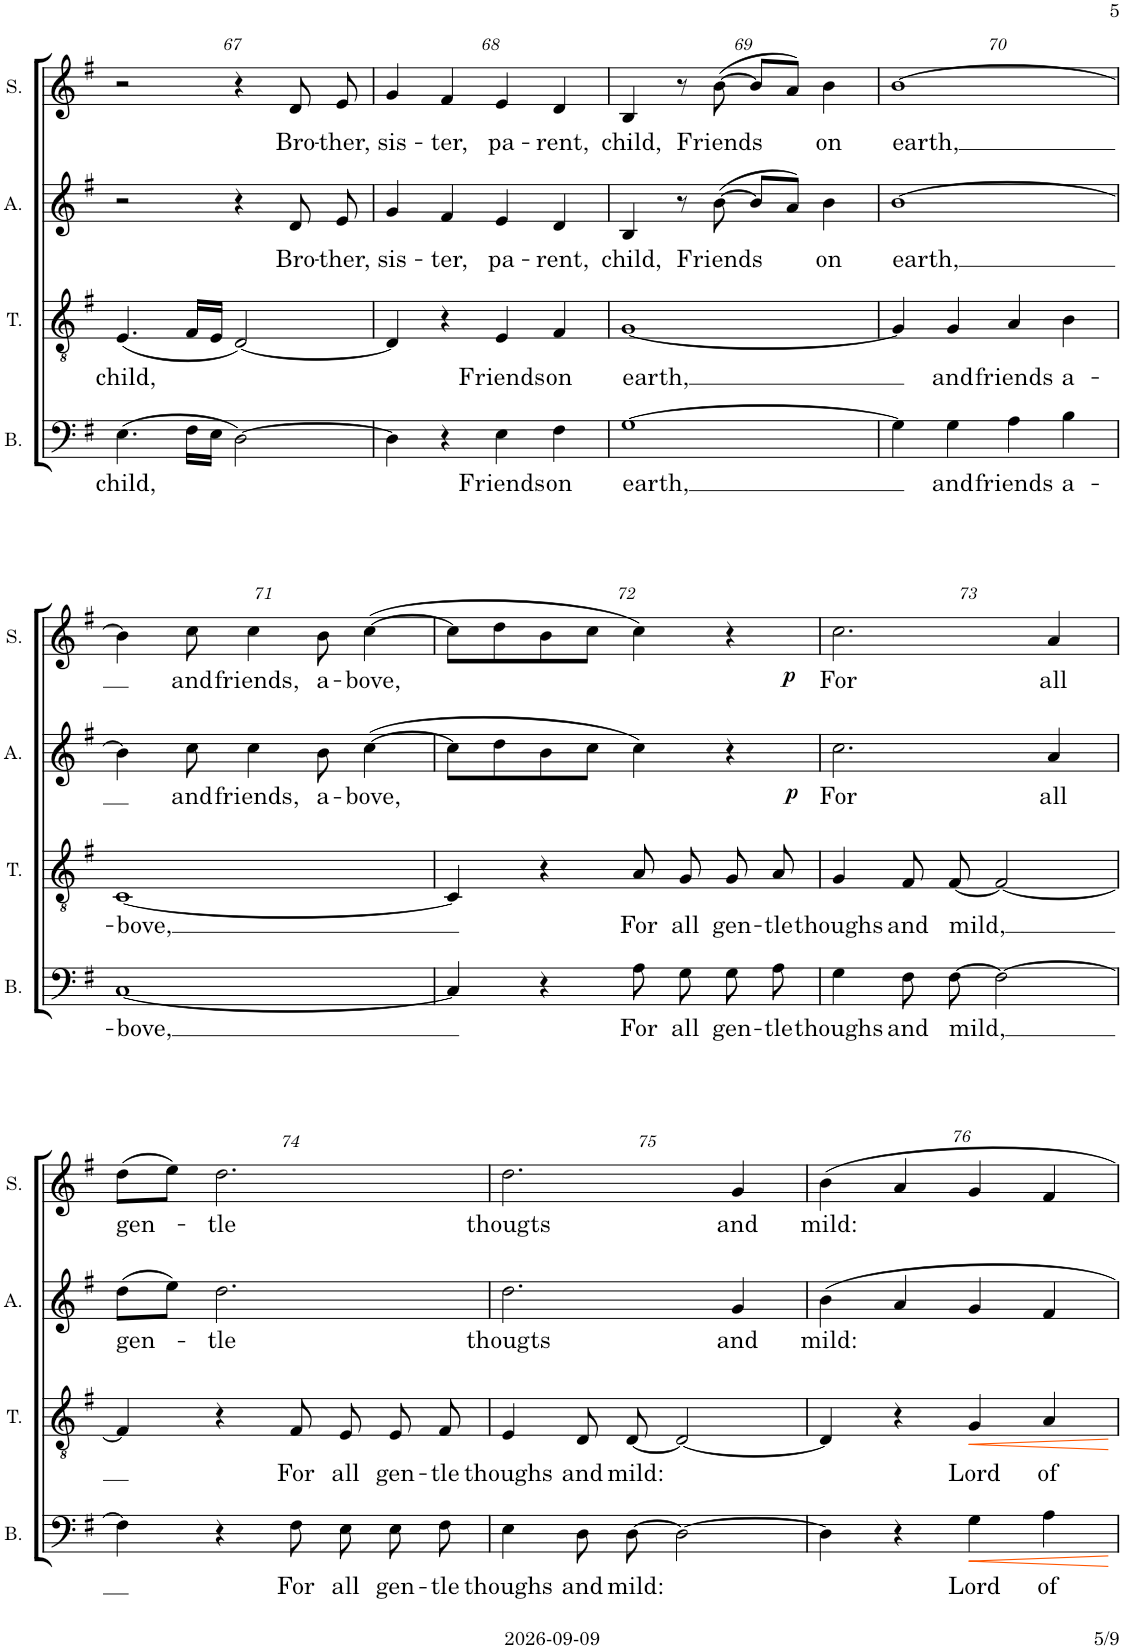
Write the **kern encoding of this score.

**kern	**text	**dynam	**kern	**text	**dynam	**kern	**text	**dynam	**kern	**text	**dynam
*part4	*part4	*part4	*part3	*part3	*part3	*part2	*part2	*part2	*part1	*part1	*part1
*staff4	*staff4	*staff4	*staff3	*staff3	*staff3	*staff2	*staff2	*staff2	*staff1	*staff1	*staff1
*I"Bass	*	*	*I"Tenor	*	*	*I"Alto	*	*	*I"Soprano	*	*
*I'B.	*	*	*I'T.	*	*	*I'A.	*	*	*I'S.	*	*
!!LO:PB:g=z
*clefF4	*	*	*clefGv2	*	*	*clefG2	*	*	*clefG2	*	*
*k[f#]	*	*	*k[f#]	*	*	*k[f#]	*	*	*k[f#]	*	*
*M2/2	*	*	*M2/2	*	*	*M2/2	*	*	*M2/2	*	*
=67	=67	=67	=67	=67	=67	=67	=67	=67	=67	=67	=67
!	!LO:LY:b	!	!	!LO:LY:b	!	!	!	!	!	!	!
(4.E\	child,	.	(4.E/	child,	.	2r	.	.	2r	.	.
16F#\LL	.	.	16F#/LL	.	.	.	.	.	.	.	.
16E\JJ	.	.	16E/JJ	.	.	.	.	.	.	.	.
[2D\)	.	.	[2D/)	.	.	4r	.	.	4r	.	.
!	!	!	!	!	!	!	!LO:LY:b	!	!	!LO:LY:b	!
.	.	.	.	.	.	8d/	Bro-	.	8d/	Bro-	.
!	!	!	!	!	!	!	!LO:LY:b	!	!	!LO:LY:b	!
.	.	.	.	.	.	8e/	-ther,	.	8e/	-ther,	.
=68	=68	=68	=68	=68	=68	=68	=68	=68	=68	=68	=68
!	!	!	!	!	!	!	!LO:LY:b	!	!	!LO:LY:b	!
4D\]	.	.	4D/]	.	.	4g/	sis-	.	4g/	sis-	.
!	!	!	!	!	!	!	!LO:LY:b	!	!	!LO:LY:b	!
4r	.	.	4r	.	.	4f#/	-ter,	.	4f#/	-ter,	.
!	!LO:LY:b	!	!	!LO:LY:b	!	!	!LO:LY:b	!	!	!LO:LY:b	!
4E\	Friends	.	4E/	Friends	.	4e/	pa-	.	4e/	pa-	.
!	!LO:LY:b	!	!	!LO:LY:b	!	!	!LO:LY:b	!	!	!LO:LY:b	!
4F#\	on	.	4F#/	on	.	4d/	-rent,	.	4d/	-rent,	.
=69	=69	=69	=69	=69	=69	=69	=69	=69	=69	=69	=69
!	!LO:LY:b	!	!	!LO:LY:b	!	!	!LO:LY:b	!	!	!LO:LY:b	!
[1G	earth,	.	[1G	earth,	.	4B/	child,	.	4B/	child,	.
.	.	.	.	.	.	8r	.	.	8r	.	.
!	!	!	!	!	!	!	!LO:LY:b	!	!	!LO:LY:b	!
.	.	.	.	.	.	([8b\	Friends	.	([8b\	Friends	.
.	.	.	.	.	.	8b/L]	.	.	8b/L]	.	.
.	.	.	.	.	.	8a/J)	.	.	8a/J)	.	.
!	!	!	!	!	!	!	!LO:LY:b	!	!	!LO:LY:b	!
.	.	.	.	.	.	4b\	on	.	4b\	on	.
=70	=70	=70	=70	=70	=70	=70	=70	=70	=70	=70	=70
!	!	!	!	!	!	!	!LO:LY:b	!	!	!LO:LY:b	!
4G\]	.	.	4G/]	.	.	[1b	earth,	.	[1b	earth,	.
!	!LO:LY:b	!	!	!LO:LY:b	!	!	!	!	!	!	!
4G\	and	.	4G/	and	.	.	.	.	.	.	.
!	!LO:LY:b	!	!	!LO:LY:b	!	!	!	!	!	!	!
4A\	friends	.	4A/	friends	.	.	.	.	.	.	.
!	!LO:LY:b	!	!	!LO:LY:b	!	!	!	!	!	!	!
4B\	a-	.	4B\	a-	.	.	.	.	.	.	.
!!LO:LB:g=z
=71	=71	=71	=71	=71	=71	=71	=71	=71	=71	=71	=71
!	!LO:LY:b	!	!	!LO:LY:b	!	!	!	!	!	!	!
[1C	-bove,	.	[1C	-bove,	.	4b\]	.	.	4b\]	.	.
!	!	!	!	!	!	!	!LO:LY:b	!	!	!LO:LY:b	!
.	.	.	.	.	.	8cc\	and	.	8cc\	and	.
!	!	!	!	!	!	!	!LO:LY:b	!	!	!LO:LY:b	!
.	.	.	.	.	.	4cc\	friends,	.	4cc\	friends,	.
!	!	!	!	!	!	!	!LO:LY:b	!	!	!LO:LY:b	!
.	.	.	.	.	.	8b\	a-	.	8b\	a-	.
!	!	!	!	!	!	!	!LO:LY:b	!	!	!LO:LY:b	!
.	.	.	.	.	.	([4cc\	-bove,	.	([4cc\	-bove,	.
=72	=72	=72	=72	=72	=72	=72	=72	=72	=72	=72	=72
4C/]	.	.	4C/]	.	.	8cc\L]	.	.	8cc\L]	.	.
.	.	.	.	.	.	8dd\	.	.	8dd\	.	.
4r	.	.	4r	.	.	8b\	.	.	8b\	.	.
.	.	.	.	.	.	8cc\J	.	.	8cc\J	.	.
!	!LO:LY:b	!	!	!LO:LY:b	!	!	!	!	!	!	!
8A\	For	.	8A/	For	.	4cc\)	.	.	4cc\)	.	.
!	!LO:LY:b	!	!	!LO:LY:b	!	!	!	!	!	!	!
8G\	all	.	8G/	all	.	.	.	.	.	.	.
!	!LO:LY:b	!	!	!LO:LY:b	!	!	!	!	!	!	!
8G\	gen-	.	8G/	gen-	.	4r	.	.	4r	.	.
!	!LO:LY:b	!	!	!LO:LY:b	!	!	!	!	!	!	!
8A\	-tle	.	8A/	-tle	.	.	.	.	.	.	.
=73	=73	=73	=73	=73	=73	=73	=73	=73	=73	=73	=73
!	!LO:LY:b	!	!	!LO:LY:b	!	!	!LO:LY:b	!LO:DY:b	!	!LO:LY:b	!LO:DY:b
4G\	thoughs	.	4G/	thoughs	.	2.cc\	For	p	2.cc\	For	p
!	!LO:LY:b	!	!	!LO:LY:b	!	!	!	!	!	!	!
8F#\	and	.	8F#/	and	.	.	.	.	.	.	.
!	!LO:LY:b	!	!	!LO:LY:b	!	!	!	!	!	!	!
[8F#\	mild,	.	[8F#/	mild,	.	.	.	.	.	.	.
2F#\_	.	.	2F#/_	.	.	.	.	.	.	.	.
!	!	!	!	!	!	!	!LO:LY:b	!	!	!LO:LY:b	!
.	.	.	.	.	.	4a/	all	.	4a/	all	.
!!LO:LB:g=z
=74	=74	=74	=74	=74	=74	=74	=74	=74	=74	=74	=74
!	!	!	!	!	!	!	!LO:LY:b	!	!	!LO:LY:b	!
4F#\]	.	.	4F#/]	.	.	(8dd\L	-gen-	.	(8dd\L	-gen-	.
.	.	.	.	.	.	8ee\J)	.	.	8ee\J)	.	.
!	!	!	!	!	!	!	!LO:LY:b	!	!	!LO:LY:b	!
4r	.	.	4r	.	.	2.dd\	-tle	.	2.dd\	-tle	.
!	!LO:LY:b	!	!	!LO:LY:b	!	!	!	!	!	!	!
8F#\	For	.	8F#/	For	.	.	.	.	.	.	.
!	!LO:LY:b	!	!	!LO:LY:b	!	!	!	!	!	!	!
8E\	all	.	8E/	all	.	.	.	.	.	.	.
!	!LO:LY:b	!	!	!LO:LY:b	!	!	!	!	!	!	!
8E\	gen-	.	8E/	gen-	.	.	.	.	.	.	.
!	!LO:LY:b	!	!	!LO:LY:b	!	!	!	!	!	!	!
8F#\	-tle	.	8F#/	-tle	.	.	.	.	.	.	.
=75	=75	=75	=75	=75	=75	=75	=75	=75	=75	=75	=75
!	!LO:LY:b	!	!	!LO:LY:b	!	!	!LO:LY:b	!	!	!LO:LY:b	!
4E\	thoughs	.	4E/	thoughs	.	2.dd\	thougts	.	2.dd\	thougts	.
!	!LO:LY:b	!	!	!LO:LY:b	!	!	!	!	!	!	!
8D\	and	.	8D/	and	.	.	.	.	.	.	.
!	!LO:LY:b	!	!	!LO:LY:b	!	!	!	!	!	!	!
[8D\	mild:	.	[8D/	mild:	.	.	.	.	.	.	.
2D\_	.	.	2D/_	.	.	.	.	.	.	.	.
!	!	!	!	!	!	!	!LO:LY:b	!	!	!LO:LY:b	!
.	.	.	.	.	.	4g/	and	.	4g/	and	.
=76	=76	=76	=76	=76	=76	=76	=76	=76	=76	=76	=76
!	!	!	!	!	!	!	!LO:LY:b	!	!	!LO:LY:b	!
4D\]	.	.	4D/]	.	.	4b\	mild:	.	4b\	mild:	.
4r	.	.	4r	.	.	4a/	.	.	4a/	.	.
!	!LO:LY:b	!LO:HP:b	!	!LO:LY:b	!LO:HP:b	!	!	!	!	!	!
4G\	Lord	<	4G/	Lord	<	4g/	.	.	4g/	.	.
!	!LO:LY:b	!	!	!LO:LY:b	!	!	!	!	!	!	!
4A\	of	.	4A/	of	.	4f#/	.	.	4f#/	.	.
.	.	[	.	.	[	.	.	.	.	.	.
=	=	=	=	=	=	=	=	=	=	=	=
*-	*-	*-	*-	*-	*-	*-	*-	*-	*-	*-	*-
